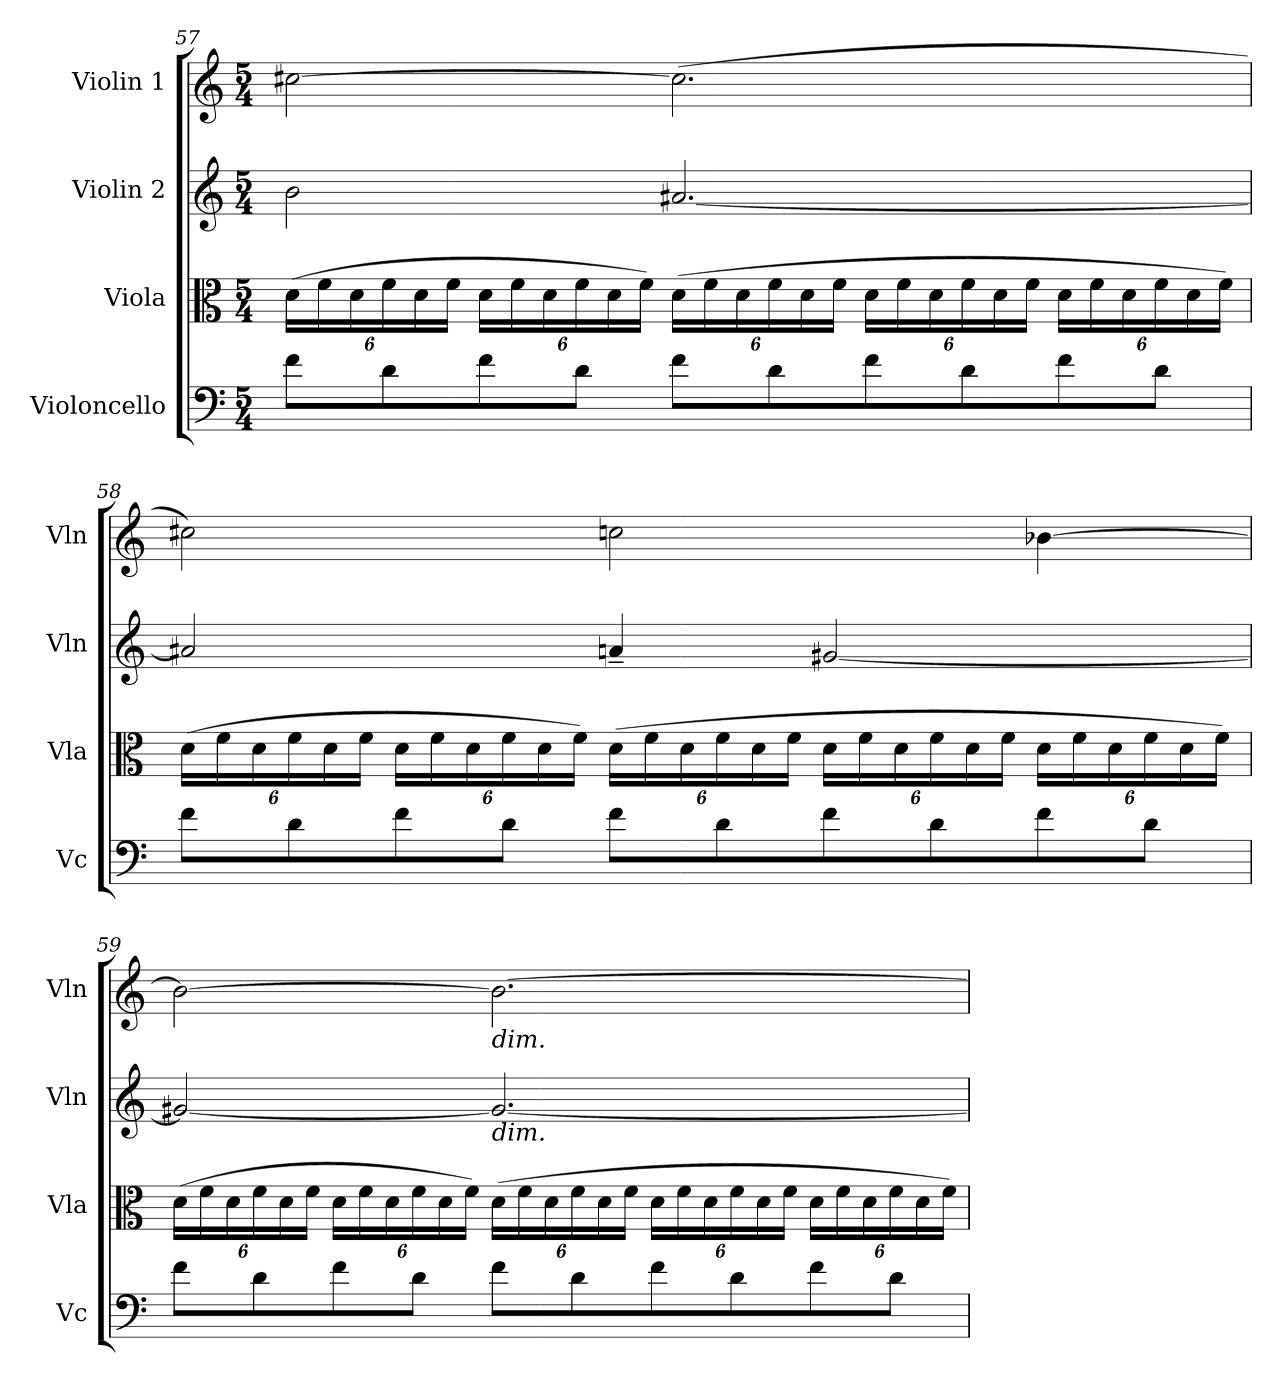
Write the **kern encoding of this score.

**kern	**kern	**kern	**kern
*part4	*part3	*part2	*part1
*staff4	*staff3	*staff2	*staff1
*I"Violoncello	*I"Viola	*I"Violin 2	*I"Violin 1
*I'Vc	*I'Vla	*I'Vln	*I'Vln
!!LO:LB:g=z
*clefF4	*clefC3	*clefG2	*clefG2
*k[]	*k[]	*k[]	*k[]
*M5/4	*M5/4	*M5/4	*M5/4
=57	=57	=57	=57
8f\L	(24d\LL	2b\	[2cc#X\
.	24f\	.	.
.	24d\	.	.
8d\	24f\	.	.
.	24d\	.	.
.	24f\JJ	.	.
8f\	24d\LL	.	.
.	24f\	.	.
.	24d\	.	.
8d\J	24f\	.	.
.	24d\	.	.
.	24f\JJ)	.	.
8f\L	(24d\LL	[2.a#X/	(2.cc#\]
.	24f\	.	.
.	24d\	.	.
8d\	24f\	.	.
.	24d\	.	.
.	24f\JJ	.	.
8f\	24d\LL	.	.
.	24f\	.	.
.	24d\	.	.
8d\	24f\	.	.
.	24d\	.	.
.	24f\JJ	.	.
8f\	24d\LL	.	.
.	24f\	.	.
.	24d\	.	.
8d\J	24f\	.	.
.	24d\	.	.
.	24f\JJ)	.	.
!!LO:PB:g=z
=58	=58	=58	=58
8f\L	(24d\LL	2a#X/]	2cc#X\)
.	24f\	.	.
.	24d\	.	.
8d\	24f\	.	.
.	24d\	.	.
.	24f\JJ	.	.
8f\	24d\LL	.	.
.	24f\	.	.
.	24d\	.	.
8d\J	24f\	.	.
.	24d\	.	.
.	24f\JJ)	.	.
8f\L	(24d\LL	4an~/	2ccn\
.	24f\	.	.
.	24d\	.	.
8d\	24f\	.	.
.	24d\	.	.
.	24f\JJ	.	.
8f\	24d\LL	[2g#X/	.
.	24f\	.	.
.	24d\	.	.
8d\	24f\	.	.
.	24d\	.	.
.	24f\JJ	.	.
8f\	24d\LL	.	[4b-X\
.	24f\	.	.
.	24d\	.	.
8d\J	24f\	.	.
.	24d\	.	.
.	24f\JJ)	.	.
!!LO:LB:g=z
=59	=59	=59	=59
8f\L	(24d\LL	2g#X/_	2b-\_
.	24f\	.	.
.	24d\	.	.
8d\	24f\	.	.
.	24d\	.	.
.	24f\JJ	.	.
8f\	24d\LL	.	.
.	24f\	.	.
.	24d\	.	.
8d\J	24f\	.	.
.	24d\	.	.
.	24f\JJ)	.	.
!	!	!	!LO:TX:b:i:t=dim.
!	!	!LO:TX:b:i:t=dim.	!
8f\L	(24d\LL	2.g#/_	2.b-\_
.	24f\	.	.
.	24d\	.	.
8d\	24f\	.	.
.	24d\	.	.
.	24f\JJ	.	.
8f\	24d\LL	.	.
.	24f\	.	.
.	24d\	.	.
8d\	24f\	.	.
.	24d\	.	.
.	24f\JJ	.	.
8f\	24d\LL	.	.
.	24f\	.	.
.	24d\	.	.
8d\J	24f\	.	.
.	24d\	.	.
.	24f\JJ)	.	.
=	=	=	=
*-	*-	*-	*-
